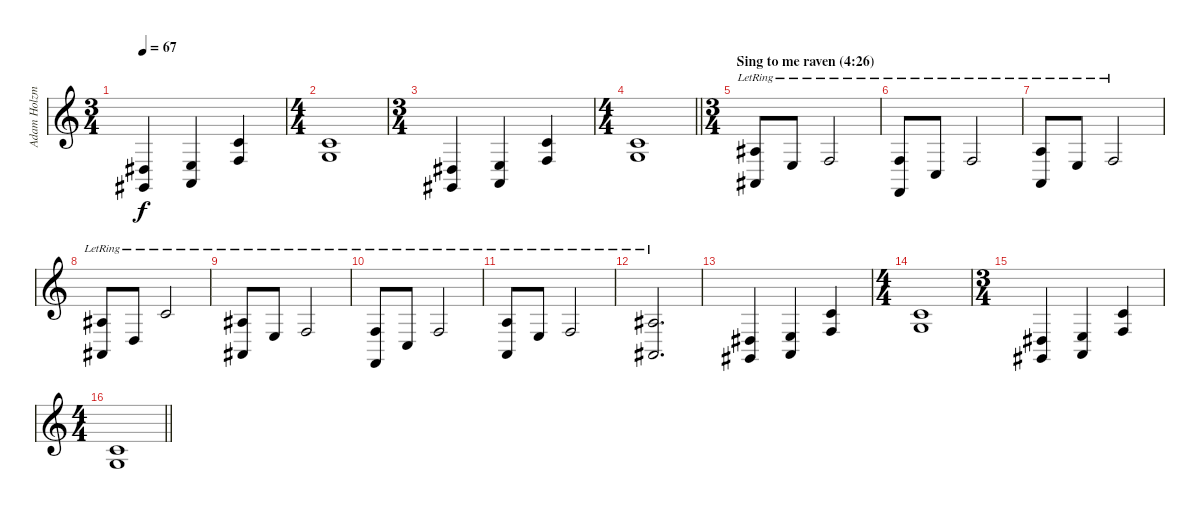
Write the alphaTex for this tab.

\track ("Adam Holzman (Staff 2)" "Adam Holzm") {instrument acousticgrandpiano}
\staff {score}
\tuning (E4 B3 G3 D3 A2 E2 B1) {hide}
\ts (3 4)
\tempo 67
\clef g2
\ks c
(6.5 4.6).4{dy f} (7.5 5.6).4 (10.4 8.5).4 |
\ts (4 4)
(10.4 10.5).1 |
\ts (3 4)
(6.5 4.6).4 (7.5 5.6).4 (10.4 8.5).4 |
\ts (4 4)
\barLineRight lightlight
(10.4 10.5).1 |
\ts (3 4)
\section ("" "Sing to me raven (4:26)")
(3.3{lr} 6.6{lr}).8 7.5{lr}.8 3.4{lr}.2 |
(3.4{lr} 1.6{lr}).8 3.5{lr}.8 3.4{lr}.2 |
(2.3{lr} 5.6{lr}).8 7.5{lr}.8 3.4{lr}.2 |
(3.3{lr} 6.6{lr}).8 5.5{lr}.8 10.4{lr}.2 |
(3.3{lr} 6.6{lr}).8 7.5{lr}.8 3.4{lr}.2 |
(3.4{lr} 1.6{lr}).8 3.5{lr}.8 3.4{lr}.2 |
(2.3{lr} 5.6{lr}).8 7.5{lr}.8 3.4{lr}.2 |
(3.3{lr} 6.6{lr}).2{d} |
(6.5 4.6).4 (7.5 5.6).4 (10.4 8.5).4 |
\ts (4 4)
(10.4 10.5).1 |
\ts (3 4)
(6.5 4.6).4 (7.5 5.6).4 (10.4 8.5).4 |
\ts (4 4)
\barLineRight lightlight
(10.4 10.5).1
